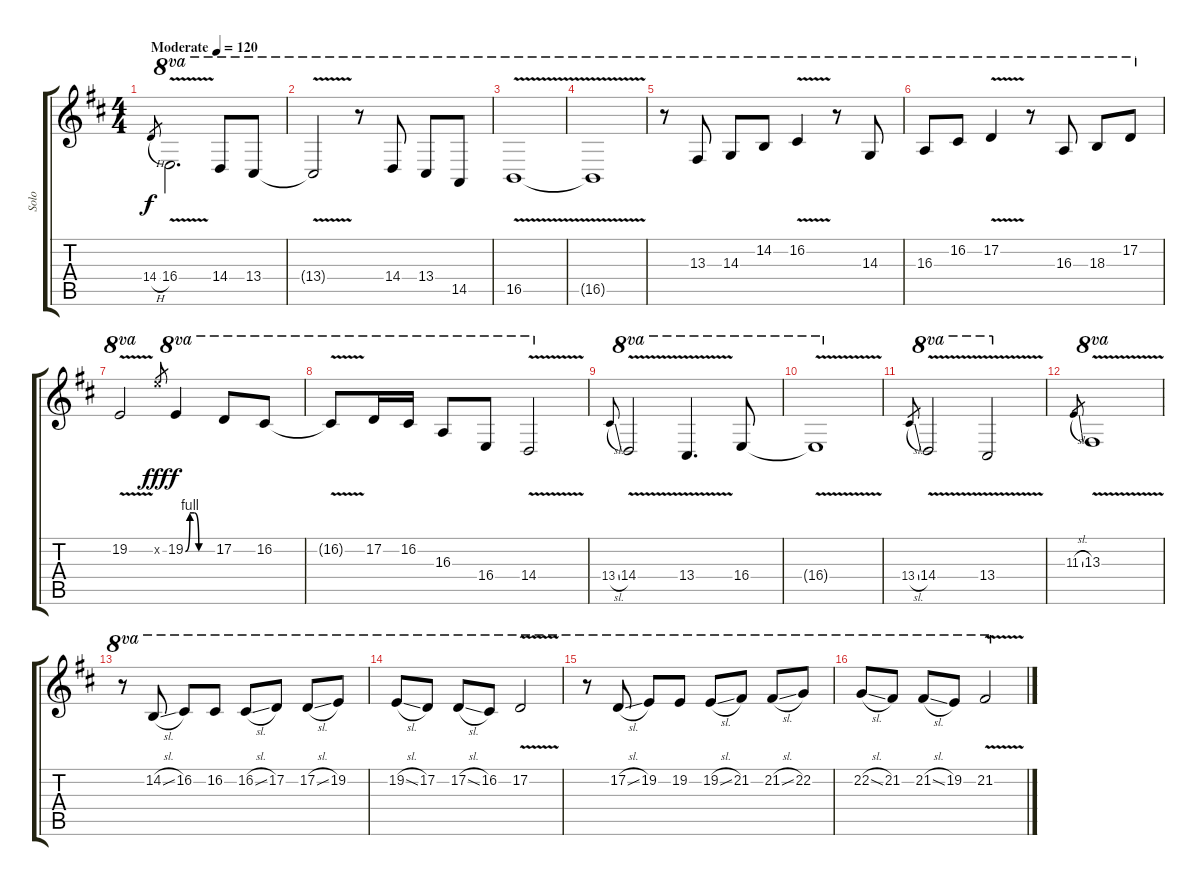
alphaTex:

\track ("Solo" "Solo") {instrument altosax}
\staff {score tabs}
\tuning (D4 A3 F3 C3 G2 D2) {hide}
\ts (4 4)
\tempo (120 "Moderate")
\clef g2
\ks bminor
14.4{h}.8{gr dy f instrument altosax} 16.4{v}.2{d ot 8va instrument electricguitarjazz beam Down} 14.4.8{ot 8va} 13.4.8{ot 8va} |
13.4{v t}.2{ot 8va} r.8{ot 8va} 14.4.8{ot 8va} 13.4.8{ot 8va} 14.5.8{ot 8va} |
16.5{v}.1{ot 8va} |
16.5{t}.1{ot 8va} |
r.8{ot 8va} 13.3.8{ot 8va} 14.3.8{ot 8va} 14.2.8{ot 8va} 16.2{v}.4{ot 8va} r.8{ot 8va} 14.3.8{ot 8va} |
16.3.8{ot 8va} 16.2.8{ot 8va} 17.2{v}.4{ot 8va} r.8{ot 8va} 16.3.8{ot 8va} 18.3.8{ot 8va} 17.2.8{ot 8va} |
19.2{v}.2{ot 8va} 19.2{x}.8{gr dy fff} 19.2{be (custom 0 0 10 4 20 4 30 0 60 0)}.4{ot 8va dy f} 17.2.8{ot 8va} 16.2.8{ot 8va} |
16.2{v t}.8{ot 8va} 17.2.16{ot 8va} 16.2.16{ot 8va} 16.3.8{ot 8va} 16.4.8{ot 8va} 14.4{v}.2{ot 8va} |
13.4{sl}.8{gr onbeat} 14.4{v}.2{ot 8va} 13.4{v}.4{d ot 8va} 16.4.8{ot 8va} |
16.4{v t}.1{ot 8va} |
13.4{sl}.8{gr} 14.4{v}.2{ot 8va} 13.4{v}.2{ot 8va} |
11.3{sl}.8{gr} 13.3{v}.1{ot 8va} |
r.8{ot 8va} 14.2{sl}.8{ot 8va} 16.2.8{ot 8va} 16.2.8{ot 8va} 16.2{sl}.8{ot 8va} 17.2.8{ot 8va} 17.2{sl}.8{ot 8va} 19.2.8{ot 8va} |
19.2{sl}.8{ot 8va} 17.2.8{ot 8va} 17.2{sl}.8{ot 8va} 16.2.8{ot 8va} 17.2{v}.2{ot 8va} |
r.8{ot 8va} 17.2{sl}.8{ot 8va} 19.2.8{ot 8va} 19.2.8{ot 8va} 19.2{sl}.8{ot 8va} 21.2.8{ot 8va} 21.2{sl}.8{ot 8va} 22.2.8{ot 8va} |
22.2{sl}.8{ot 8va} 21.2.8{ot 8va} 21.2{sl}.8{ot 8va} 19.2.8{ot 8va} 21.2{v}.2{ot 8va}
